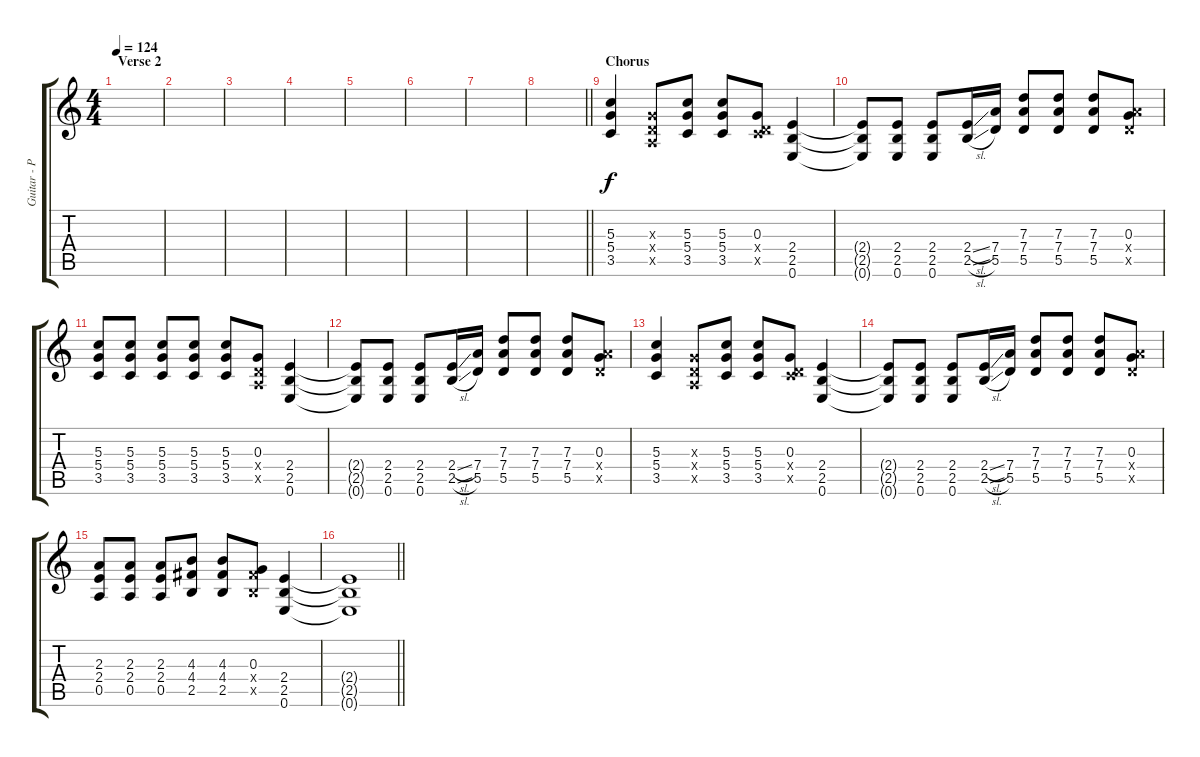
\track ("Guitar - Pat Callahan" "Guitar - P") {instrument distortionguitar}
\staff {score tabs}
\tuning (E4 B3 G3 D3 A2 E2) {hide}
\ts (4 4)
\section ("" "Verse 2")
\tempo 124
\clef g2
\ks c
|
|
|
|
|
|
|
\barLineRight lightlight
|
\section ("" "Chorus")
(5.3 5.4 3.5).4{instrument electricguitarclean} (0.3{x} 0.4{x} 0.5{x}).8 (5.3 5.4 3.5).8 (5.3 5.4 3.5).8 (0.3 0.4{x} 3.5{x}).8 (2.4 2.5 0.6).4 |
(2.4{t} 2.5{t} 0.6{t}).8 (2.4 2.5 0.6).8 (2.4 2.5 0.6).8 (2.4{sl} 2.5{sl}).16 (7.4 5.5).16 (7.3 7.4 5.5).8 (7.3 7.4 5.5).8 (7.3 7.4 5.5).8 (0.3 7.4{x} 5.5{x}).8 |
(5.3 5.4 3.5).8 (5.3 5.4 3.5).8 (5.3 5.4 3.5).8 (5.3 5.4 3.5).8 (5.3 5.4 3.5).8 (0.3 0.4{x} 0.5{x}).8 (2.4 2.5 0.6).4 |
(2.4{t} 2.5{t} 0.6{t}).8 (2.4 2.5 0.6).8 (2.4 2.5 0.6).8 (2.4{sl} 2.5{sl}).16 (7.4 5.5).16 (7.3 7.4 5.5).8 (7.3 7.4 5.5).8 (7.3 7.4 5.5).8 (0.3 7.4{x} 5.5{x}).8 |
(5.3 5.4 3.5).4 (0.3{x} 0.4{x} 0.5{x}).8 (5.3 5.4 3.5).8 (5.3 5.4 3.5).8 (0.3 0.4{x} 3.5{x}).8 (2.4 2.5 0.6).4 |
(2.4{t} 2.5{t} 0.6{t}).8 (2.4 2.5 0.6).8 (2.4 2.5 0.6).8 (2.4{sl} 2.5{sl}).16 (7.4 5.5).16 (7.3 7.4 5.5).8 (7.3 7.4 5.5).8 (7.3 7.4 5.5).8 (0.3 7.4{x} 5.5{x}).8 |
(2.3 2.4 0.5).8 (2.3 2.4 0.5).8 (2.3 2.4 0.5).8 (4.3 4.4 2.5).8 (4.3 4.4 2.5).8 (0.3 4.4{x} 2.5{x}).8 (2.4 2.5 0.6).4 |
\barLineRight lightlight
(2.4{t} 2.5{t} 0.6{t}).1
